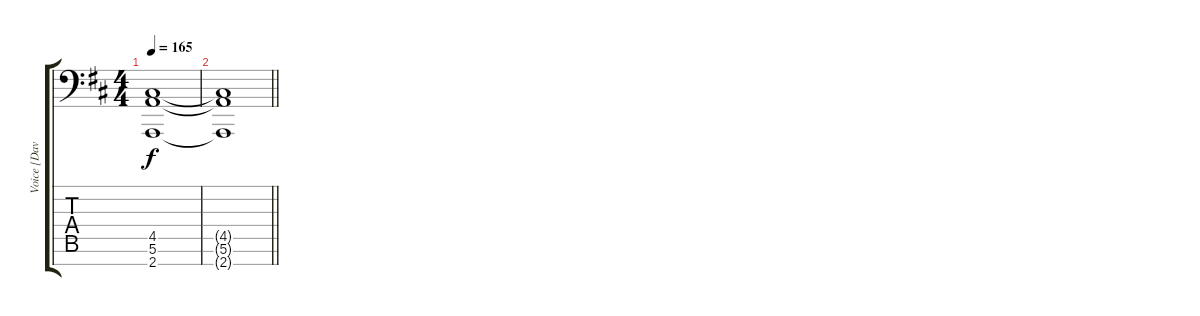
\track ("Voice [David Gilmour] / Brass" "Voice [Dav") {instrument lead1square}
\staff {score tabs}
\tuning (E4 B3 G3 D3 A2 E2 G1) {hide}
\ts (4 4)
\tempo 165
\clef f4
\ks d
(4.5{t} 5.6{t} 2.7{t}).1{dy f} |
\barLineRight lightlight
(4.5{t} 5.6{t} 2.7{t}).1
